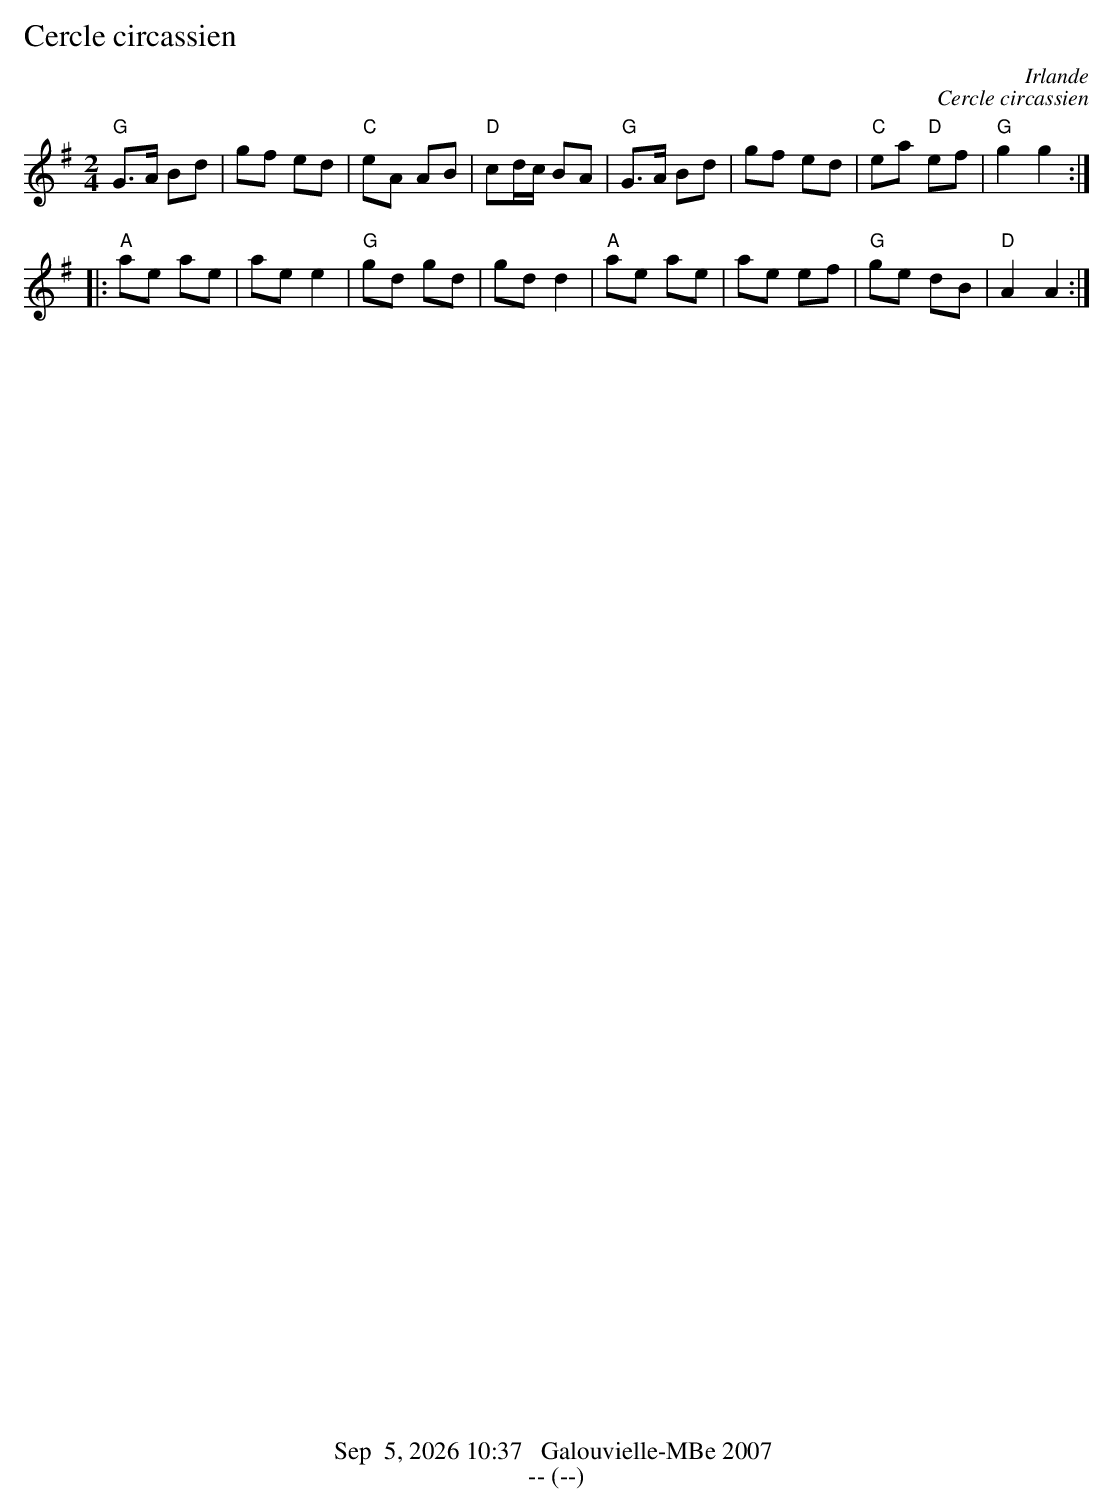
X:1
T:Cercle circassien
O:Irlande
M:2/4
L:1/8
K:Gmaj
V:1
"G"G>A Bd|gf ed|"C"eA AB|"D"cd/2c/2 BA|"G"G>A Bd|gf ed|"C"ea "D"ef|"G"g2 g2::
"A"ae ae|ae e2|"G"gd gd|gd d2|"A"ae ae|ae ef|"G"ge dB|"D"A2 A2:|
